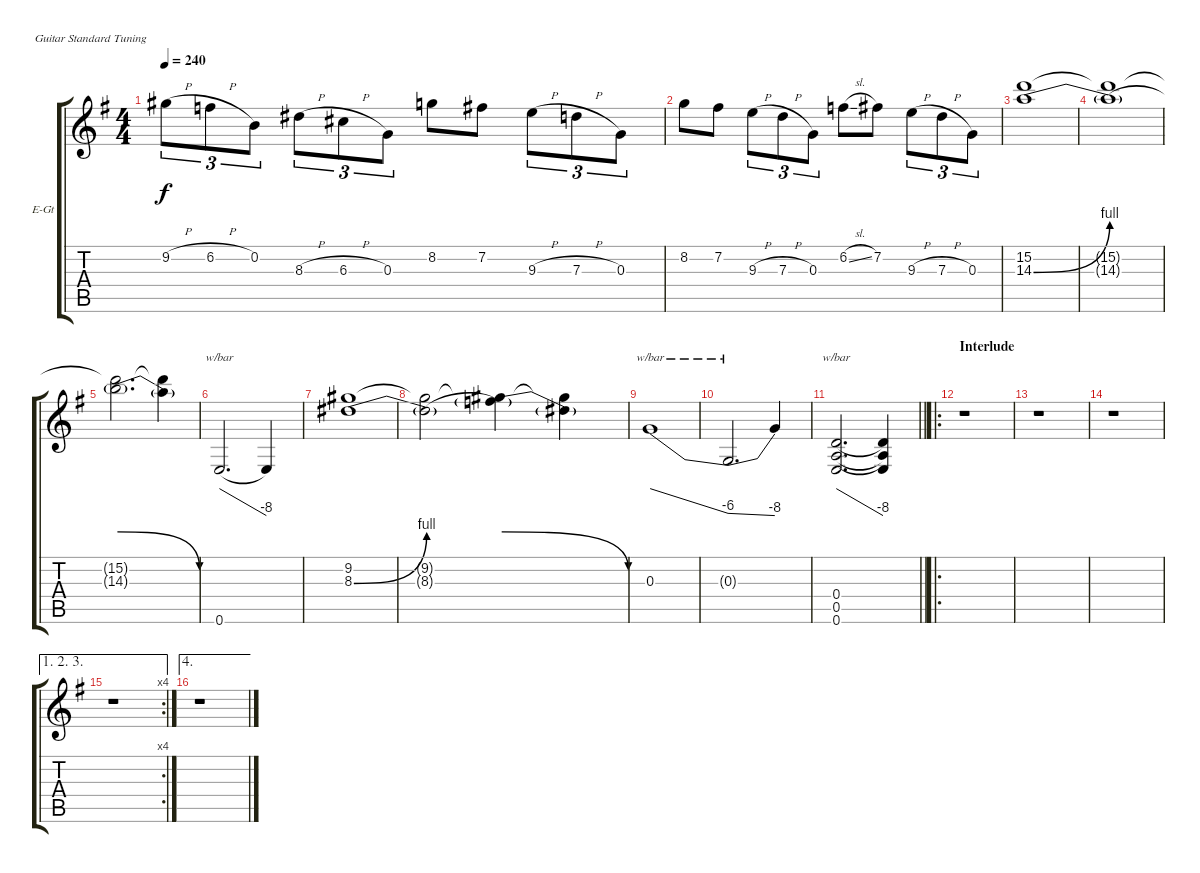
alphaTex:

\defaultSystemsLayout 4
\bracketExtendMode groupsimilarinstruments
\firstSystemTrackNameOrientation horizontal
\otherSystemsTrackNameOrientation horizontal
\track ("Guitar 7" "E-Gt") {instrument distortionguitar}
\staff {score tabs}
\tuning (E4 B3 G3 D3 A2 E2)
\ts (4 4)
\tempo 240
\clef g2
\ks g
9.2{h}.8{tu (3 2) dy f} 6.2{h}.8{tu (3 2)} 0.2.8{tu (3 2)} 8.3{h}.8{tu (3 2)} 6.3{h}.8{tu (3 2)} 0.3.8{tu (3 2)} 8.2.8 7.2.8 9.3{h}.8{tu (3 2)} 7.3{h}.8{tu (3 2)} 0.3.8{tu (3 2)} |
8.2.8 7.2.8 9.3{h}.8{tu (3 2)} 7.3{h}.8{tu (3 2)} 0.3.8{tu (3 2)} 6.2{sl}.8 7.2.8 9.3{h}.8{tu (3 2)} 7.3{h}.8{tu (3 2)} 0.3.8{tu (3 2)} |
(15.2 14.3{be (bend 0 0 15 4)}).1 |
(14.3{be (hold 0 0 60 0) t} 15.2{t}).1 |
(14.3{be (release 0 4 15 0) t} 15.2{t}).2{d} (14.3{t} 15.2{t}).4 |
0.6.2{d tbe (dive default 0 0 45 -32)} 0.6{t}.4 |
(8.3{be (bend 0 0 15 4)} 9.2).1 |
(8.3{be (hold 0 0 60 0) t} 9.2{t}).2 (8.3{be (release 0 4 15 0) t} 9.2{t}).4 (8.3{t} 9.2{t}).4 |
0.3.1{tbe (dive default 0 0 45 -24)} |
0.3{t}.2{d tbe (dive default 0 -24 45.6 -32)} 0.3{t}.4 |
\barLineRight lightlight
(0.6 0.5 0.4).2{d tbe (dive default 0 0 47.4 -32)} (0.6{t} 0.5{t} 0.4{t}).4 |
\ro
\section ("" "Interlude")
r.1 |
r.1 |
r.1 |
\ae (1 2 3)
\rc 4
r.1 |
\ae 4
r.1
